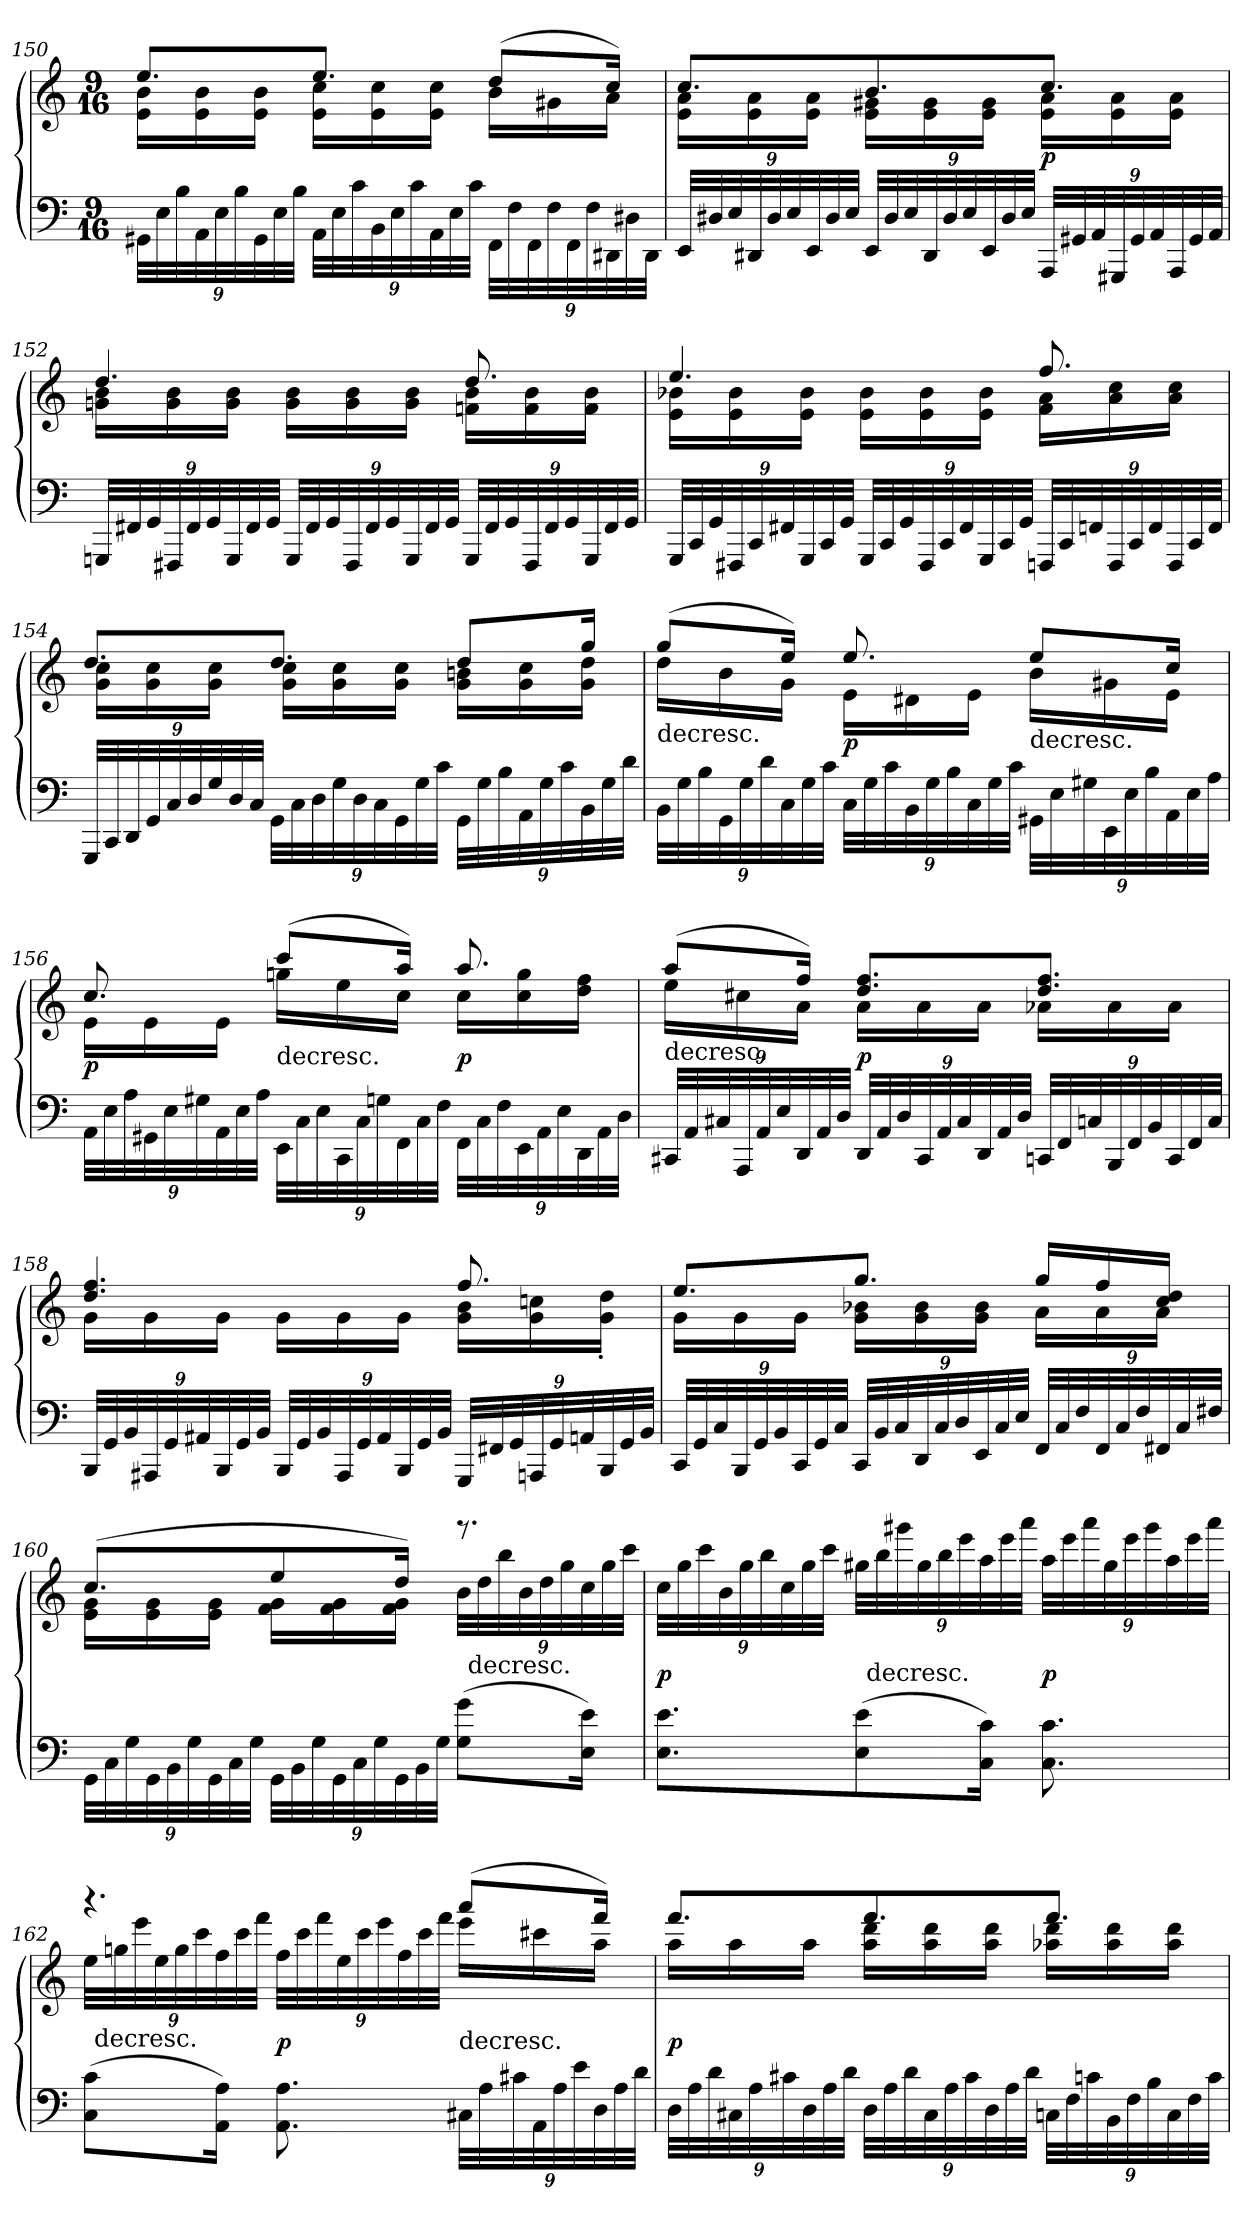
**kern	**kern	**dynam
*part1	*part1	*part1
*staff2	*staff1	*staff1/2
*clefF4	*clefG2	*
*k[]	*k[]	*
*M9/16	*M9/16	*
=150	=150	=150
*	*^	*
48GG#X\LLL	8.ee/L	16e\ 16b\LL	.
48E\	.	.	.
48B\	.	.	.
48AA\	.	16e\ 16b\	.
48E\	.	.	.
48B\	.	.	.
48GG#\	.	16e\ 16b\JJ	.
48E\	.	.	.
48B\JJJ	.	.	.
48AA\LLL	8.ee/J	16e\ 16cc\LL	.
48E\	.	.	.
48c\	.	.	.
48BB\	.	16e\ 16cc\	.
48E\	.	.	.
48c\	.	.	.
48AA\	.	16e\ 16cc\JJ	.
48E\	.	.	.
48c\JJJ	.	.	.
48FF\LLL	(8dd/L	16b\LL	.
48F\	.	.	.
48FF\	.	.	.
48F\	.	16g#X\	.
48FF\	.	.	.
48F\	.	.	.
48DD#X\	16cc/Jk)	16a\JJ	.
48D#X\	.	.	.
48DD#\JJJ	.	.	.
=151	=151	=151	=151
48EE/LLL	8.cc/L	16e\ 16a\LL	.
48D#X/	.	.	.
48E/	.	.	.
48DD#X/	.	16e\ 16a\	.
48D#/	.	.	.
48E/	.	.	.
48EE/	.	16e\ 16a\JJ	.
48D#/	.	.	.
48E/JJJ	.	.	.
48EE/LLL	8.b/	16e\ 16g#X\LL	.
48D#/	.	.	.
48E/	.	.	.
48DD#/	.	16e\ 16g#\	.
48D#/	.	.	.
48E/	.	.	.
48EE/	.	16e\ 16g#\JJ	.
48D#/	.	.	.
48E/JJJ	.	.	.
48AAA/LLL	8.cc/J	16e\ 16a\LL	p
48GG#X/	.	.	.
48AA/	.	.	.
48GGG#X/	.	16e\ 16a\	.
48GG#/	.	.	.
48AA/	.	.	.
48AAA/	.	16e\ 16a\JJ	.
48GG#/	.	.	.
48AA/JJJ	.	.	.
=152	=152	=152	=152
48GGGn/LLL	4.dd/	16gn\ 16b\LL	.
48FF#X/	.	.	.
48GG/	.	.	.
48FFF#X/	.	16g\ 16b\	.
48FF#/	.	.	.
48GG/	.	.	.
48GGG/	.	16g\ 16b\JJ	.
48FF#/	.	.	.
48GG/JJJ	.	.	.
48GGG/LLL	.	16g\ 16b\LL	.
48FF#/	.	.	.
48GG/	.	.	.
48FFF#/	.	16g\ 16b\	.
48FF#/	.	.	.
48GG/	.	.	.
48GGG/	.	16g\ 16b\JJ	.
48FF#/	.	.	.
48GG/JJJ	.	.	.
48GGG/LLL	8.dd/	16fn\ 16b\LL	.
48FF#/	.	.	.
48GG/	.	.	.
48FFF#/	.	16f\ 16b\	.
48FF#/	.	.	.
48GG/	.	.	.
48GGG/	.	16f\ 16b\JJ	.
48FF#/	.	.	.
48GG/JJJ	.	.	.
=153	=153	=153	=153
48GGG/LLL	4.ee/	16e\ 16b-X\LL	.
48CC/	.	.	.
48GG/	.	.	.
48FFF#X/	.	16e\ 16b-\	.
48CC/	.	.	.
48FF#X/	.	.	.
48GGG/	.	16e\ 16b-\JJ	.
48CC/	.	.	.
48GG/JJJ	.	.	.
48GGG/LLL	.	16e\ 16b-\LL	.
48CC/	.	.	.
48GG/	.	.	.
48FFF#/	.	16e\ 16b-\	.
48CC/	.	.	.
48FF#/	.	.	.
48GGG/	.	16e\ 16b-\JJ	.
48CC/	.	.	.
48GG/JJJ	.	.	.
48FFFn/LLL	8.ff/	16f\ 16a\LL	.
48CC/	.	.	.
48FFn/	.	.	.
48FFF/	.	16a\ 16cc\	.
48CC/	.	.	.
48FF/	.	.	.
48FFF/	.	16a\ 16cc\JJ	.
48CC/	.	.	.
48FF/JJJ	.	.	.
=154	=154	=154	=154
48GGG/LLL	8.dd/L	16g\ 16cc\LL	.
48CC/	.	.	.
48DD/	.	.	.
48GG/	.	16g\ 16cc\	.
48C/	.	.	.
48D/	.	.	.
48G/	.	16g\ 16cc\JJ	.
48D/	.	.	.
48C/JJJ	.	.	.
48GG\LLL	8.dd/J	16g\ 16cc\LL	.
48C\	.	.	.
48D\	.	.	.
48G\	.	16g\ 16cc\	.
48D\	.	.	.
48C\	.	.	.
48GG\	.	16g\ 16cc\JJ	.
48G\	.	.	.
48c\JJJ	.	.	.
48GG\LLL	8dd/L	16g\ 16bn\LL	.
48G\	.	.	.
48B\	.	.	.
48AA\	.	16g\ 16cc\	.
48G\	.	.	.
48c\	.	.	.
48BB\	16gg/Jk	16g\ 16dd\JJ	.
48G\	.	.	.
48d\JJJ	.	.	.
=155	=155	=155	=155
!	!LO:TX:c:t=decresc.	!	!
48BB\LLL	(8gg/L	16dd\LL	.
48G\	.	.	.
48B\	.	.	.
48GG\	.	16b\	.
48G\	.	.	.
48d\	.	.	.
48C\	16ee/Jk)	16g\JJ	.
48G\	.	.	.
48c\JJJ	.	.	.
48C\LLL	8.ee/	16e\LL	p
48G\	.	.	.
48c\	.	.	.
48BB\	.	16d#X\	.
48G\	.	.	.
48B\	.	.	.
48C\	.	16e\JJ	.
48G\	.	.	.
48c\JJJ	.	.	.
!	!LO:TX:c:t=decresc.	!	!
48GG#X\LLL	8ee/L	16b\LL	.
48E\	.	.	.
48G#X\	.	.	.
48EE\	.	16g#X\	.
48E\	.	.	.
48B\	.	.	.
48AA\	16cc/Jk	16e\JJ	.
48E\	.	.	.
48A\JJJ	.	.	.
=156	=156	=156	=156
48AA\LLL	8.cc/	16e\LL	p
48E\	.	.	.
48A\	.	.	.
48GG#X\	.	16e\	.
48E\	.	.	.
48G#X\	.	.	.
48AA\	.	16e\JJ	.
48E\	.	.	.
48A\JJJ	.	.	.
!	!LO:TX:c:t=decresc.	!	!
48EE\LLL	(8ccc/L	16ggn\LL	.
48C\	.	.	.
48E\	.	.	.
48CC\	.	16ee\	.
48C\	.	.	.
48Gn\	.	.	.
48FF\	16aa/Jk)	16cc\JJ	.
48C\	.	.	.
48F\JJJ	.	.	.
48FF\LLL	8.aa/	16cc\LL	p
48C\	.	.	.
48F\	.	.	.
48EE\	.	16cc\ 16gg\	.
48AA\	.	.	.
48E\	.	.	.
48DD\	.	16dd\ 16ff\JJ	.
48AA\	.	.	.
48D\JJJ	.	.	.
=157	=157	=157	=157
!	!LO:TX:c:t=decresc.	!	!
48CC#X/LLL	(8aa/L	16ee\LL	.
48AA/	.	.	.
48C#X/	.	.	.
48AAA/	.	16cc#X\	.
48AA/	.	.	.
48E/	.	.	.
48DD/	16ff/Jk)	16a\JJ	.
48AA/	.	.	.
48D/JJJ	.	.	.
48DD/LLL	8.dd/ 8.ff/L	16a\LL	p
48AA/	.	.	.
48D/	.	.	.
48CC#/	.	16a\	.
48AA/	.	.	.
48C#/	.	.	.
48DD/	.	16a\JJ	.
48AA/	.	.	.
48D/JJJ	.	.	.
48CCn/LLL	8.dd/ 8.ff/J	16a-X\LL	.
48FF/	.	.	.
48Cn/	.	.	.
48BBB/	.	16a-\	.
48FF/	.	.	.
48BB/	.	.	.
48CC/	.	16a-\JJ	.
48FF/	.	.	.
48C/JJJ	.	.	.
=158	=158	=158	=158
48BBB/LLL	4.dd/ 4.ff/	16g\LL	.
48GG/	.	.	.
48BB/	.	.	.
48AAA#X/	.	16g\	.
48GG/	.	.	.
48AA#X/	.	.	.
48BBB/	.	16g\JJ	.
48GG/	.	.	.
48BB/JJJ	.	.	.
48BBB/LLL	.	16g\LL	.
48GG/	.	.	.
48BB/	.	.	.
48AAA#/	.	16g\	.
48GG/	.	.	.
48AA#/	.	.	.
48BBB/	.	16g\JJ	.
48GG/	.	.	.
48BB/JJJ	.	.	.
48GGG/LLL	8.ff/	16g\ 16b\LL	.
48FF#X/	.	.	.
48GG/	.	.	.
48AAAn/	.	16g\ 16ccn\	.
48GG/	.	.	.
48AAn/	.	.	.
48BBB/	.	16g'\ 16dd'\JJ	.
48GG/	.	.	.
48BB/JJJ	.	.	.
=159	=159	=159	=159
48CC/LLL	8.ee/L	16g\LL	.
48GG/	.	.	.
48C/	.	.	.
48BBB/	.	16g\	.
48GG/	.	.	.
48BB/	.	.	.
48CC/	.	16g\JJ	.
48GG/	.	.	.
48C/JJJ	.	.	.
48CC/LLL	8.gg/J	16g\ 16b-X\LL	.
48BB/	.	.	.
48C/	.	.	.
48DD/	.	16g\ 16b-\	.
48C/	.	.	.
48D/	.	.	.
48EE/	.	16g\ 16b-\JJ	.
48C/	.	.	.
48E/JJJ	.	.	.
48FF/LLL	16gg/LL	16a\LL	.
48C/	.	.	.
48F/	.	.	.
48FF/	16ff/	16a\	.
48C/	.	.	.
48F/	.	.	.
48FF#X/	16cc/ 16dd/JJ	16a\JJ	.
48C/	.	.	.
48F#X/JJJ	.	.	.
=160	=160	=160	=160
48GG\LLL	(8.cc/L	16e\ 16g\LL	.
48C\	.	.	.
48G\	.	.	.
48GG\	.	16e\ 16g\	.
48BB\	.	.	.
48G\	.	.	.
48GG\	.	16e\ 16g\JJ	.
48C\	.	.	.
48G\JJJ	.	.	.
48GG\LLL	8ee/	16f\ 16g\LL	.
48BB\	.	.	.
48G\	.	.	.
48GG\	.	16f\ 16g\	.
48C\	.	.	.
48G\	.	.	.
48GG\	16dd/Jk)	16f\ 16g\JJ	.
48BB\	.	.	.
48G\JJJ	.	.	.
(8G\ 8g\L	8.r	48b\LLL	.
!	!	!LO:TX:c:t=decresc.	!
.	.	48dd\	.
.	.	48bb\	.
.	.	48b\	.
.	.	48dd\	.
.	.	48gg\	.
16E\ 16e\Jk)	.	48cc\	.
.	.	48gg\	.
.	.	48ccc\JJJ	.
*	*v	*v	*
=161	=161	=161
8.E\ 8.e\L	48cc\LLL	p
.	48gg\	.
.	48ccc\	.
.	48b\	.
.	48gg\	.
.	48bb\	.
.	48cc\	.
.	48gg\	.
.	48ccc\JJJ	.
(8E\ 8e\	48gg#X\LLL	.
!	!LO:TX:c:t=decresc.	!
.	48bb\	.
.	48ggg#X\	.
.	48gg#\	.
.	48bb\	.
.	48eee\	.
16C\ 16c\Jk)	48aa\	.
.	48eee\	.
.	48aaa\JJJ	.
8.C\ 8.c\	48aa\LLL	p
.	48eee\	.
.	48aaa\	.
.	48gg#\	.
.	48eee\	.
.	48ggg#\	.
.	48aa\	.
.	48eee\	.
.	48aaa\JJJ	.
=162	=162	=162
*	*^	*
(8C\ 8c\L	4.r	48ee\LLL	.
!	!	!LO:TX:c:t=decresc.	!
.	.	48ggn\	.
.	.	48eee\	.
.	.	48ee\	.
.	.	48gg\	.
.	.	48ccc\	.
16AA\ 16A\Jk)	.	48ff\	.
.	.	48ccc\	.
.	.	48fff\JJJ	.
8.AA\ 8.A\	.	48ff\LLL	p
.	.	48ccc\	.
.	.	48fff\	.
.	.	48ee\	.
.	.	48ccc\	.
.	.	48eee\	.
.	.	48ff\	.
.	.	48ccc\	.
.	.	48fff\JJJ	.
!	!LO:TX:c:t=decresc.	!	!
48C#X\LLL	(8aaa/L	16eee\LL	.
48A\	.	.	.
48c#X\	.	.	.
48AA\	.	16ccc#X\	.
48A\	.	.	.
48e\	.	.	.
48D\	16fff/Jk)	16aa\JJ	.
48A\	.	.	.
48d\JJJ	.	.	.
=163	=163	=163	=163
48D\LLL	8.fff/L	16aa\LL	p
48A\	.	.	.
48d\	.	.	.
48C#X\	.	16aa\	.
48A\	.	.	.
48c#X\	.	.	.
48D\	.	16aa\JJ	.
48A\	.	.	.
48d\JJJ	.	.	.
48D\LLL	8.fff/	16aa\ 16ddd\LL	.
48A\	.	.	.
48d\	.	.	.
48C#\	.	16aa\ 16ddd\	.
48A\	.	.	.
48c#\	.	.	.
48D\	.	16aa\ 16ddd\JJ	.
48A\	.	.	.
48d\JJJ	.	.	.
48Cn\LLL	8.fff/J	16aa-X\ 16ddd\LL	.
48F\	.	.	.
48cn\	.	.	.
48BB\	.	16aa-\ 16ddd\	.
48F\	.	.	.
48B\	.	.	.
48C\	.	16aa-\ 16ddd\JJ	.
48F\	.	.	.
48c\JJJ	.	.	.
*	*v	*v	*
=	=	=
*-	*-	*-
